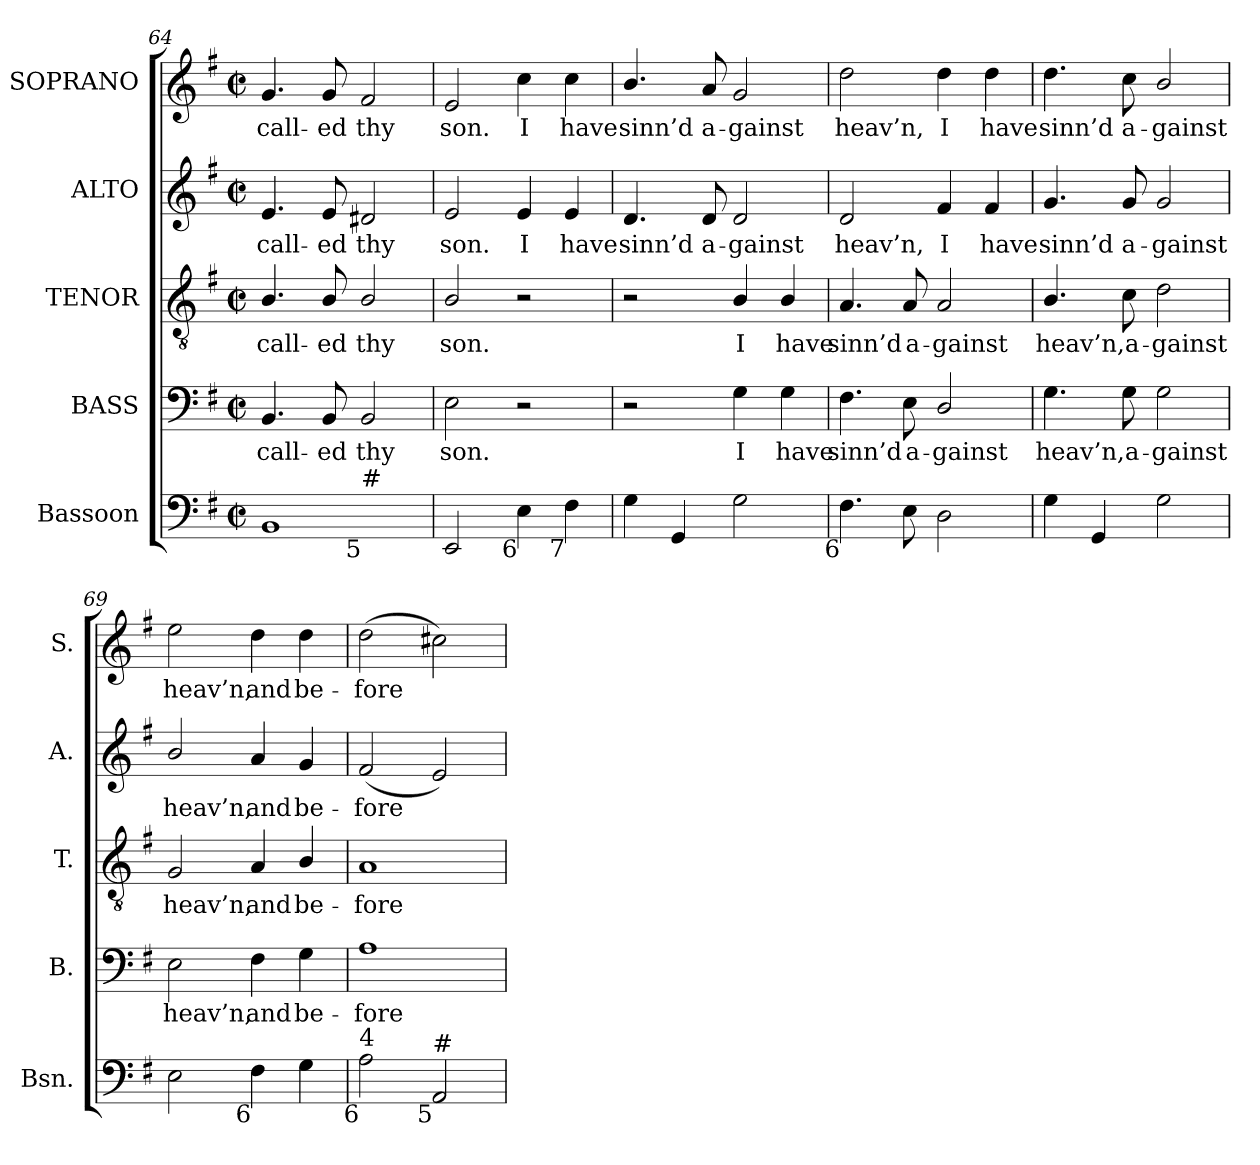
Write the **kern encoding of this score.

**kern	**kern	**text	**kern	**text	**kern	**text	**kern	**text
*part5	*part4	*part4	*part3	*part3	*part2	*part2	*part1	*part1
*staff5	*staff4	*staff4	*staff3	*staff3	*staff2	*staff2	*staff1	*staff1
*I"Bassoon	*I"BASS	*	*I"TENOR	*	*I"ALTO	*	*I"SOPRANO	*
*I'Bsn.	*I'B.	*	*I'T.	*	*I'A.	*	*I'S.	*
*clefF4	*clefF4	*	*clefGv2	*	*clefG2	*	*clefG2	*
*	*	*	*ITrd7c12	*	*	*	*	*
*k[f#]	*k[f#]	*	*k[f#]	*	*k[f#]	*	*k[f#]	*
*G:	*G:	*	*G:	*	*G:	*	*G:	*
*M2/2	*M2/2	*	*M2/2	*	*M2/2	*	*M2/2	*
*met(c|)	*met(c|)	*	*met(c|)	*	*met(c|)	*	*met(c|)	*
=64	=64	=64	=64	=64	=64	=64	=64	=64
!	!	!LO:LY:b:color=#000000	!	!	!	!	!	!
!	!	!	!	!LO:LY:b:color=#000000	!	!	!	!
!	!	!	!	!	!	!LO:LY:b:color=#000000	!	!
!LO:TX:b:rj:t=6	!	!	!	!	!	!	!	!
!LO:TX:t=4	!	!	!	!	!	!	!	!
!	!	!	!	!	!	!	!	!LO:LY:b:color=#000000
*^	*	*	*	*	*	*	*	*
1BBi	2ryy	4.BBi/	call-	4.BBi/	call-	4.ei/	call-	4.gi/	call-
!	!	!	!LO:LY:b:color=#000000	!	!	!	!	!	!
!	!	!	!	!	!LO:LY:b:color=#000000	!	!	!	!
!	!	!	!	!	!	!	!LO:LY:b:color=#000000	!	!
!	!	!	!	!	!	!	!	!	!LO:LY:b:color=#000000
.	.	8BBi/	-ed	8BBi/	-ed	8ei/	-ed	8gi/	-ed
!	!	!	!LO:LY:b:color=#000000	!	!	!	!	!	!
!	!	!	!	!	!LO:LY:b:color=#000000	!	!	!	!
!	!	!	!	!	!	!	!LO:LY:b:color=#000000	!	!
!	!LO:TX:b:rj:t=5	!	!	!	!	!	!	!	!
!	!LO:TX:t=#	!	!	!	!	!	!	!	!
!	!	!	!	!	!	!	!	!	!LO:LY:b:color=#000000
.	2ryy	2BBi/	thy	2BBi/	thy	2d#Xi/	thy	2f#i/	thy
*v	*v	*	*	*	*	*	*	*	*
=65	=65	=65	=65	=65	=65	=65	=65	=65
*^	*	*	*	*	*	*	*	*
!	!	!	!LO:LY:b:color=#000000	!	!	!	!	!	!
*v	*v	*	*	*	*	*	*	*	*
*^	*	*	*	*	*	*	*	*
!	!	!	!	!	!LO:LY:b:color=#000000	!	!	!	!
*v	*v	*	*	*	*	*	*	*	*
*^	*	*	*	*	*	*	*	*
!	!	!	!	!	!	!	!LO:LY:b:color=#000000	!	!
*v	*v	*	*	*	*	*	*	*	*
*^	*	*	*	*	*	*	*	*
!	!	!	!	!	!	!	!	!	!LO:LY:b:color=#000000
*v	*v	*	*	*	*	*	*	*	*
2EEi/	2Ei\	son.	2BBi/	son.	2ei/	son.	2ei/	son.
!	!	!	!	!	!	!LO:LY:b:color=#000000	!	!
!LO:TX:b:rj:t=6	!	!	!	!	!	!	!	!
!	!	!	!	!	!	!	!	!LO:LY:b:color=#000000
4Ei\	2r	.	2r	.	4ei/	I	4cci\	I
!	!	!	!	!	!	!LO:LY:b:color=#000000	!	!
!LO:TX:b:rj:t=7	!	!	!	!	!	!	!	!
!	!	!	!	!	!	!	!	!LO:LY:b:color=#000000
4F#i\	.	.	.	.	4ei/	have	4cci\	have
!!LO:LB:g=z
=66	=66	=66	=66	=66	=66	=66	=66	=66
!	!	!	!	!	!	!LO:LY:b:color=#000000	!	!
!	!	!	!	!	!	!	!	!LO:LY:b:color=#000000
4Gi\	2r	.	2r	.	4.di/	sinn’d	4.bi/	sinn’d
4GGi/	.	.	.	.	.	.	.	.
!	!	!	!	!	!	!LO:LY:b:color=#000000	!	!
!	!	!	!	!	!	!	!	!LO:LY:b:color=#000000
.	.	.	.	.	8di/	a-	8ai/	a-
!	!	!LO:LY:b:color=#000000	!	!	!	!	!	!
!	!	!	!	!LO:LY:b:color=#000000	!	!	!	!
!	!	!	!	!	!	!LO:LY:b:color=#000000	!	!
!	!	!	!	!	!	!	!	!LO:LY:b:color=#000000
2Gi\	4Gi\	I	4BBi/	I	2di/	-gainst	2gi/	-gainst
!	!	!LO:LY:b:color=#000000	!	!	!	!	!	!
!	!	!	!	!LO:LY:b:color=#000000	!	!	!	!
.	4Gi\	have	4BBi/	have	.	.	.	.
=67	=67	=67	=67	=67	=67	=67	=67	=67
!	!	!LO:LY:b:color=#000000	!	!	!	!	!	!
!	!	!	!	!LO:LY:b:color=#000000	!	!	!	!
!	!	!	!	!	!	!LO:LY:b:color=#000000	!	!
!LO:TX:b:rj:t=6	!	!	!	!	!	!	!	!
!	!	!	!	!	!	!	!	!LO:LY:b:color=#000000
4.F#i\	4.F#i\	sinn’d	4.AAi/	sinn’d	2di/	heav’n,	2ddi\	heav’n,
!	!	!LO:LY:b:color=#000000	!	!	!	!	!	!
!	!	!	!	!LO:LY:b:color=#000000	!	!	!	!
8Ei\	8Ei\	a-	8AAi/	a-	.	.	.	.
!	!	!LO:LY:b:color=#000000	!	!	!	!	!	!
!	!	!	!	!LO:LY:b:color=#000000	!	!	!	!
!	!	!	!	!	!	!LO:LY:b:color=#000000	!	!
!	!	!	!	!	!	!	!	!LO:LY:b:color=#000000
2Di\	2Di/	-gainst	2AAi/	-gainst	4f#i/	I	4ddi\	I
!	!	!	!	!	!	!LO:LY:b:color=#000000	!	!
!	!	!	!	!	!	!	!	!LO:LY:b:color=#000000
.	.	.	.	.	4f#i/	have	4ddi\	have
=68	=68	=68	=68	=68	=68	=68	=68	=68
!	!	!LO:LY:b:color=#000000	!	!	!	!	!	!
!	!	!	!	!LO:LY:b:color=#000000	!	!	!	!
!	!	!	!	!	!	!LO:LY:b:color=#000000	!	!
!	!	!	!	!	!	!	!	!LO:LY:b:color=#000000
4Gi\	4.Gi\	heav’n,	4.BBi/	heav’n,	4.gi/	sinn’d	4.ddi\	sinn’d
4GGi/	.	.	.	.	.	.	.	.
!	!	!LO:LY:b:color=#000000	!	!	!	!	!	!
!	!	!	!	!LO:LY:b:color=#000000	!	!	!	!
!	!	!	!	!	!	!LO:LY:b:color=#000000	!	!
!	!	!	!	!	!	!	!	!LO:LY:b:color=#000000
.	8Gi\	a-	8Ci\	a-	8gi/	a-	8cci\	a-
!	!	!LO:LY:b:color=#000000	!	!	!	!	!	!
!	!	!	!	!LO:LY:b:color=#000000	!	!	!	!
!	!	!	!	!	!	!LO:LY:b:color=#000000	!	!
!	!	!	!	!	!	!	!	!LO:LY:b:color=#000000
2Gi\	2Gi\	-gainst	2Di\	-gainst	2gi/	-gainst	2bi/	-gainst
=69	=69	=69	=69	=69	=69	=69	=69	=69
!	!	!LO:LY:b:color=#000000	!	!	!	!	!	!
!	!	!	!	!LO:LY:b:color=#000000	!	!	!	!
!	!	!	!	!	!	!LO:LY:b:color=#000000	!	!
!	!	!	!	!	!	!	!	!LO:LY:b:color=#000000
2Ei\	2Ei\	heav’n,	2GGi/	heav’n,	2bi/	heav’n,	2eei\	heav’n,
!	!	!LO:LY:b:color=#000000	!	!	!	!	!	!
!	!	!	!	!LO:LY:b:color=#000000	!	!	!	!
!	!	!	!	!	!	!LO:LY:b:color=#000000	!	!
!LO:TX:b:rj:t=6	!	!	!	!	!	!	!	!
!	!	!	!	!	!	!	!	!LO:LY:b:color=#000000
4F#i\	4F#i\	and	4AAi/	and	4ai/	and	4ddi\	and
!	!	!LO:LY:b:color=#000000	!	!	!	!	!	!
!	!	!	!	!LO:LY:b:color=#000000	!	!	!	!
!	!	!	!	!	!	!LO:LY:b:color=#000000	!	!
!	!	!	!	!	!	!	!	!LO:LY:b:color=#000000
4Gi\	4Gi\	be-	4BBi/	be-	4gi/	be-	4ddi\	be-
=70	=70	=70	=70	=70	=70	=70	=70	=70
!	!	!LO:LY:b:color=#000000	!	!	!	!	!	!
!	!	!	!	!LO:LY:b:color=#000000	!	!	!	!
!	!	!	!	!	!	!LO:LY:b:color=#000000	!	!
!LO:TX:b:rj:t=6	!	!	!	!	!	!	!	!
!LO:TX:t=4	!	!	!	!	!	!	!	!
!	!	!	!	!	!	!	!	!LO:LY:b:color=#000000
2Ai\	1Ai	-fore	1AAi	-fore	(2f#i/	-fore	(2ddi\	-fore
!LO:TX:b:rj:t=5	!	!	!	!	!	!	!	!
!LO:TX:t=#	!	!	!	!	!	!	!	!
2AAi/	.	.	.	.	2ei/)	.	2cc#Xi\)	.
=	=	=	=	=	=	=	=	=
*-	*-	*-	*-	*-	*-	*-	*-	*-
